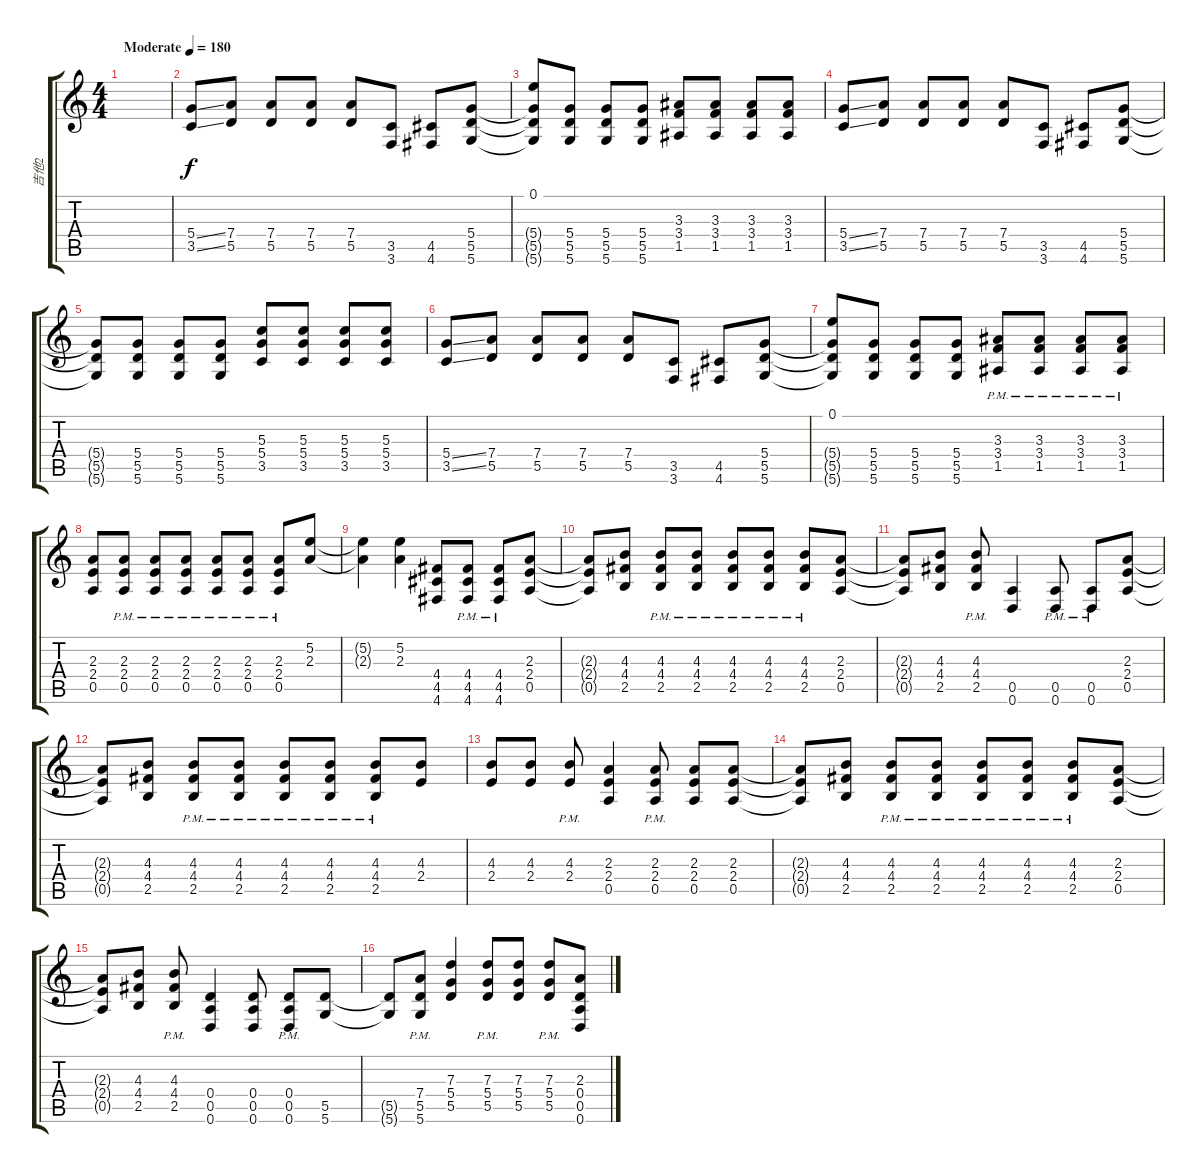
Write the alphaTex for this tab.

\track ("吉他2" "吉他2") {instrument distortionguitar}
\staff {score tabs}
\tuning (E4 B3 G3 D3 A2 D2) {hide}
\ts (4 4)
\tempo (180 "Moderate")
\clef g2
\ks c
|
(5.4{ss} 3.5{ss}).8 (7.4 5.5).8 (7.4 5.5).8 (7.4 5.5).8 (7.4 5.5).8 (3.5 3.6).8 (4.5 4.6).8 (5.4 5.5 5.6).8 |
(0.1 5.4{t} 5.5{t} 5.6{t}).8 (5.4 5.5 5.6).8 (5.4 5.5 5.6).8 (5.4 5.5 5.6).8 (3.3 3.4 1.5).8 (3.3 3.4 1.5).8 (3.3 3.4 1.5).8 (3.3 3.4 1.5).8 |
(5.4{ss} 3.5{ss}).8 (7.4 5.5).8 (7.4 5.5).8 (7.4 5.5).8 (7.4 5.5).8 (3.5 3.6).8 (4.5 4.6).8 (5.4 5.5 5.6).8 |
(5.4{t} 5.5{t} 5.6{t}).8 (5.4 5.5 5.6).8 (5.4 5.5 5.6).8 (5.4 5.5 5.6).8 (5.3 5.4 3.5).8 (5.3 5.4 3.5).8 (5.3 5.4 3.5).8 (5.3 5.4 3.5).8 |
(5.4{ss} 3.5{ss}).8 (7.4 5.5).8 (7.4 5.5).8 (7.4 5.5).8 (7.4 5.5).8 (3.5 3.6).8 (4.5 4.6).8 (5.4 5.5 5.6).8 |
(0.1 5.4{t} 5.5{t} 5.6{t}).8 (5.4 5.5 5.6).8 (5.4 5.5 5.6).8 (5.4 5.5 5.6).8 (3.3{pm} 3.4{pm} 1.5{pm}).8 (3.3{pm} 3.4{pm} 1.5{pm}).8 (3.3{pm} 3.4{pm} 1.5{pm}).8 (3.3{pm} 3.4{pm} 1.5{pm}).8 |
(2.3 2.4 0.5).8 (2.3{pm} 2.4{pm} 0.5{pm}).8 (2.3{pm} 2.4{pm} 0.5{pm}).8 (2.3{pm} 2.4{pm} 0.5{pm}).8 (2.3{pm} 2.4{pm} 0.5{pm}).8 (2.3{pm} 2.4{pm} 0.5{pm}).8 (2.3{pm} 2.4{pm} 0.5{pm}).8 (5.2 2.3).8 |
(5.2{t} 2.3{t}).4 (5.2 2.3).4 (4.4 4.5 4.6).8 (4.4{pm} 4.5{pm} 4.6{pm}).8 (4.4{pm} 4.5{pm} 4.6{pm}).8 (2.3 2.4 0.5).8 |
(2.3{t} 2.4{t} 0.5{t}).8 (4.3 4.4 2.5).8 (4.3{pm} 4.4{pm} 2.5{pm}).8 (4.3{pm} 4.4{pm} 2.5{pm}).8 (4.3{pm} 4.4{pm} 2.5{pm}).8 (4.3{pm} 4.4{pm} 2.5{pm}).8 (4.3{pm} 4.4{pm} 2.5{pm}).8 (2.3 2.4 0.5).8 |
(2.3{t} 2.4{t} 0.5{t}).8 (4.3 4.4 2.5).8 (4.3{pm} 4.4{pm} 2.5{pm}).8 (0.5 0.6).4 (0.5{pm} 0.6{pm}).8 (0.5{pm} 0.6{pm}).8 (2.3 2.4 0.5).8 |
(2.3{t} 2.4{t} 0.5{t}).8 (4.3 4.4 2.5).8 (4.3{pm} 4.4{pm} 2.5{pm}).8 (4.3{pm} 4.4{pm} 2.5{pm}).8 (4.3{pm} 4.4{pm} 2.5{pm}).8 (4.3{pm} 4.4{pm} 2.5{pm}).8 (4.3{pm} 4.4{pm} 2.5{pm}).8 (4.3 2.4).8 |
(4.3 2.4).8 (4.3 2.4).8 (4.3{pm} 2.4{pm}).8 (2.3 2.4 0.5).4 (2.3{pm} 2.4{pm} 0.5{pm}).8 (2.3 2.4 0.5).8 (2.3 2.4 0.5).8 |
(2.3{t} 2.4{t} 0.5{t}).8 (4.3 4.4 2.5).8 (4.3{pm} 4.4{pm} 2.5{pm}).8 (4.3{pm} 4.4{pm} 2.5{pm}).8 (4.3{pm} 4.4{pm} 2.5{pm}).8 (4.3{pm} 4.4{pm} 2.5{pm}).8 (4.3{pm} 4.4{pm} 2.5{pm}).8 (2.3 2.4 0.5).8 |
(2.3{t} 2.4{t} 0.5{t}).8 (4.3 4.4 2.5).8 (4.3{pm} 4.4{pm} 2.5{pm}).8 (0.4 0.5 0.6).4 (0.4 0.5 0.6).8 (0.4{pm} 0.5{pm} 0.6{pm}).8 (5.5 5.6).8 |
(5.5{t} 5.6{t}).8 (7.4{pm} 5.5{pm} 5.6{pm}).8 (7.3 5.4 5.5).4 (7.3{pm} 5.4{pm} 5.5{pm}).8 (7.3 5.4 5.5).8 (7.3{pm} 5.4{pm} 5.5{pm}).8 (2.3 0.4 0.5 0.6).8
